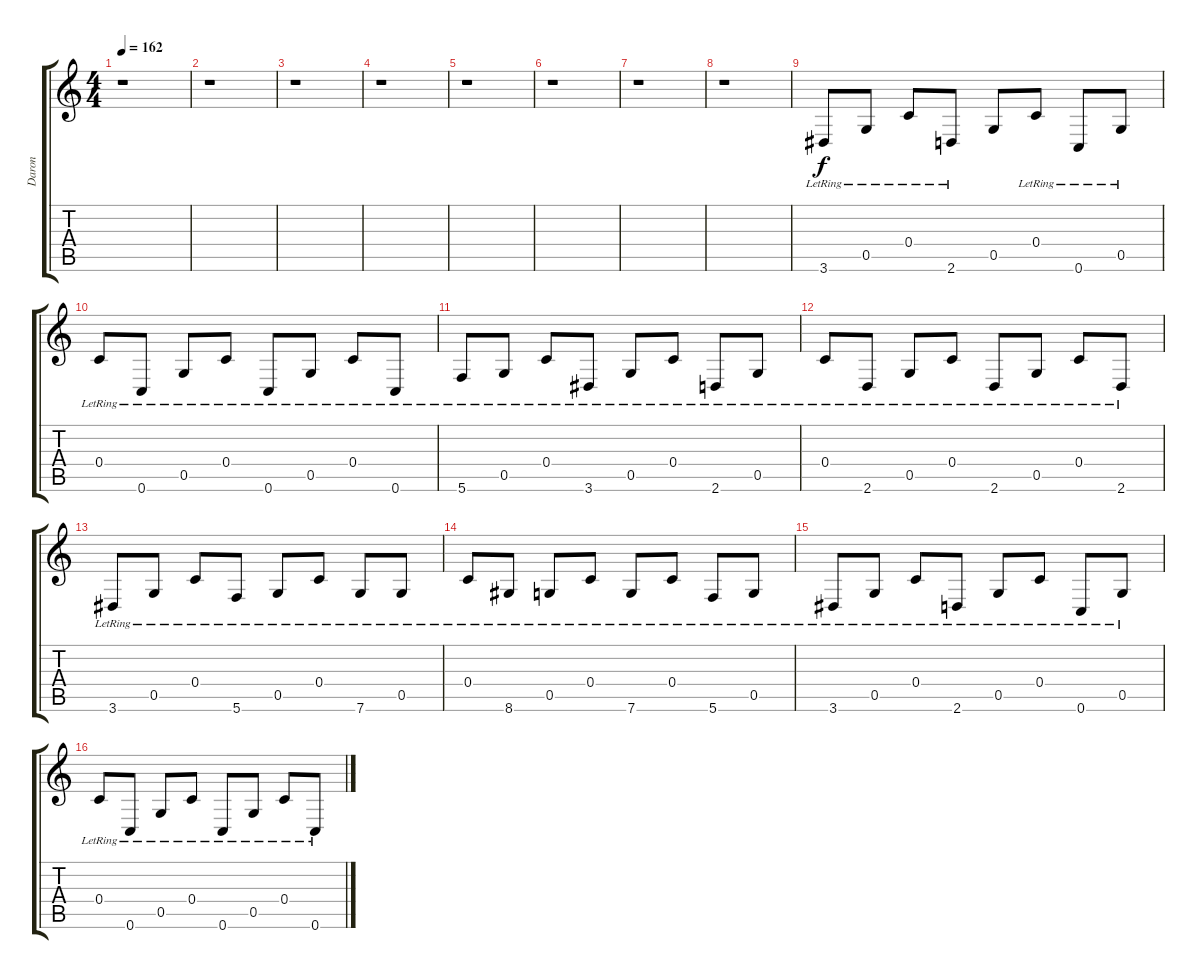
\track ("Daron" "Daron") {instrument electricguitarclean}
\staff {score tabs}
\tuning (D4 A3 F3 C3 G2 C2) {hide}
\ts (4 4)
\tempo 162
\clef g2
\ks c
r.1{dy f} |
r.1 |
r.1 |
r.1 |
r.1 |
r.1 |
r.1 |
r.1 |
3.6{lr}.8 0.5{lr}.8 0.4{lr}.8 2.6{lr}.8 0.5.8 0.4{lr}.8 0.6{lr}.8 0.5{lr}.8 |
0.4{lr}.8 0.6{lr}.8 0.5{lr}.8 0.4{lr}.8 0.6{lr}.8 0.5{lr}.8 0.4{lr}.8 0.6{lr}.8 |
5.6{lr}.8 0.5{lr}.8 0.4{lr}.8 3.6{lr}.8 0.5{lr}.8 0.4{lr}.8 2.6{lr}.8 0.5{lr}.8 |
0.4{lr}.8 2.6{lr}.8 0.5{lr}.8 0.4{lr}.8 2.6{lr}.8 0.5{lr}.8 0.4{lr}.8 2.6{lr}.8 |
3.6{lr}.8 0.5{lr}.8 0.4{lr}.8 5.6{lr}.8 0.5{lr}.8 0.4{lr}.8 7.6{lr}.8 0.5{lr}.8 |
0.4{lr}.8 8.6{lr}.8 0.5{lr}.8 0.4{lr}.8 7.6{lr}.8 0.4{lr}.8 5.6{lr}.8 0.5{lr}.8 |
3.6{lr}.8 0.5{lr}.8 0.4{lr}.8 2.6{lr}.8 0.5{lr}.8 0.4{lr}.8 0.6{lr}.8 0.5{lr}.8 |
0.4{lr}.8 0.6{lr}.8 0.5{lr}.8 0.4{lr}.8 0.6{lr}.8 0.5{lr}.8 0.4{lr}.8 0.6{lr}.8
